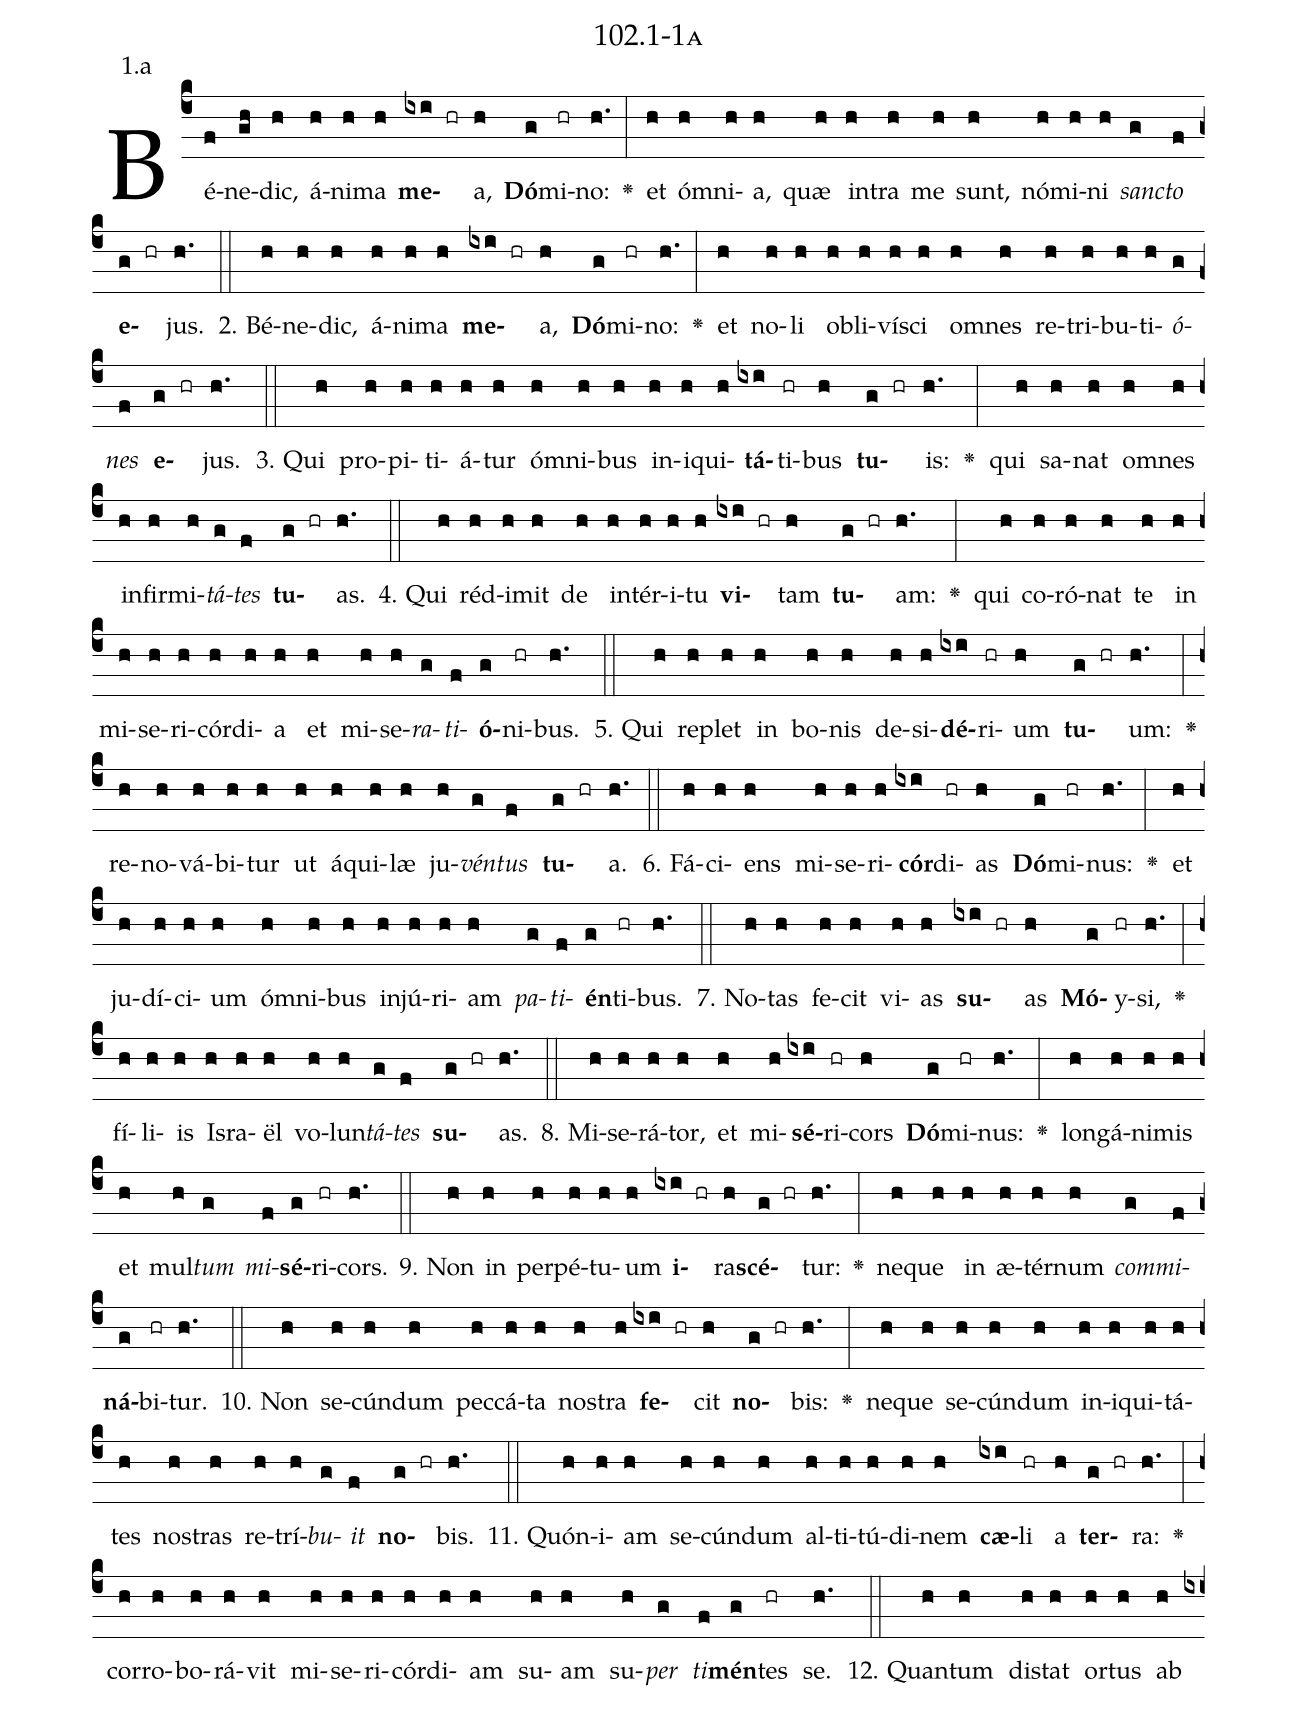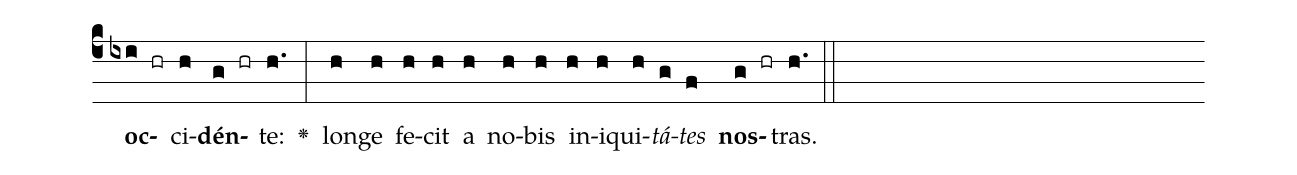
name: 102.1-1a;
annotation: 1.a;
%%
(c4)Bé(f)ne(gh)dic,(h) á(h)ni(h)ma(h) <b>me</b>(ixi hr)a,(h) <b>Dó</b>(g)mi(hr)no:(h.) <v>\greheightstar</v>(:) et(h) óm(h)ni(h)a,(h) quæ(h) in(h)tra(h) me(h) sunt,(h) nó(h)mi(h)ni(h) <i>sanc</i>(g)<i>to</i>(f) <b>e</b>(g hr)jus.(h.) (::)
2. Bé(h)ne(h)dic,(h) á(h)ni(h)ma(h) <b>me</b>(ixi hr)a,(h) <b>Dó</b>(g)mi(hr)no:(h.) <v>\greheightstar</v>(:) et(h) no(h)li(h) ob(h)li(h)ví(h)sci(h) om(h)nes(h) re(h)tri(h)bu(h)ti(h)<i>ó</i>(g)<i>nes</i>(f) <b>e</b>(g hr)jus.(h.) (::)
3. Qui(h) pro(h)pi(h)ti(h)á(h)tur(h) óm(h)ni(h)bus(h) in(h)i(h)qui(h)<b>tá</b>(ixi)ti(hr)bus(h) <b>tu</b>(g hr)is:(h.) <v>\greheightstar</v>(:) qui(h) sa(h)nat(h) om(h)nes(h) in(h)fir(h)mi(h)<i>tá</i>(g)<i>tes</i>(f) <b>tu</b>(g hr)as.(h.) (::)
4. Qui(h) réd(h)i(h)mit(h) de(h) in(h)tér(h)i(h)tu(h) <b>vi</b>(ixi hr)tam(h) <b>tu</b>(g hr)am:(h.) <v>\greheightstar</v>(:) qui(h) co(h)ró(h)nat(h) te(h) in(h) mi(h)se(h)ri(h)cór(h)di(h)a(h) et(h) mi(h)se(h)<i>ra</i>(g)<i>ti</i>(f)<b>ó</b>(g)ni(hr)bus.(h.) (::)
5. Qui(h) re(h)plet(h) in(h) bo(h)nis(h) de(h)si(h)<b>dé</b>(ixi)ri(hr)um(h) <b>tu</b>(g hr)um:(h.) <v>\greheightstar</v>(:) re(h)no(h)vá(h)bi(h)tur(h) ut(h) á(h)qui(h)læ(h) ju(h)<i>vén</i>(g)<i>tus</i>(f) <b>tu</b>(g hr)a.(h.) (::)
6. Fá(h)ci(h)ens(h) mi(h)se(h)ri(h)<b>cór</b>(ixi)di(hr)as(h) <b>Dó</b>(g)mi(hr)nus:(h.) <v>\greheightstar</v>(:) et(h) ju(h)dí(h)ci(h)um(h) óm(h)ni(h)bus(h) in(h)jú(h)ri(h)am(h) <i>pa</i>(g)<i>ti</i>(f)<b>én</b>(g)ti(hr)bus.(h.) (::)
7. No(h)tas(h) fe(h)cit(h) vi(h)as(h) <b>su</b>(ixi hr)as(h) <b>Mó</b>(g)y(hr)si,(h.) <v>\greheightstar</v>(:) fí(h)li(h)is(h) Is(h)ra(h)ël(h) vo(h)lun(h)<i>tá</i>(g)<i>tes</i>(f) <b>su</b>(g hr)as.(h.) (::)
8. Mi(h)se(h)rá(h)tor,(h) et(h) mi(h)<b>sé</b>(ixi)ri(hr)cors(h) <b>Dó</b>(g)mi(hr)nus:(h.) <v>\greheightstar</v>(:) long(h)á(h)ni(h)mis(h) et(h) mul(h)<i>tum</i>(g) <i>mi</i>(f)<b>sé</b>(g)ri(hr)cors.(h.) (::)
9. Non(h) in(h) per(h)pé(h)tu(h)um(h) <b>i</b>(ixi hr)ra(h)<b>scé</b>(g hr)tur:(h.) <v>\greheightstar</v>(:) ne(h)que(h) in(h) æ(h)tér(h)num(h) <i>com</i>(g)<i>mi</i>(f)<b>ná</b>(g)bi(hr)tur.(h.) (::)
10. Non(h) se(h)cún(h)dum(h) pec(h)cá(h)ta(h) nos(h)tra(h) <b>fe</b>(ixi hr)cit(h) <b>no</b>(g hr)bis:(h.) <v>\greheightstar</v>(:) ne(h)que(h) se(h)cún(h)dum(h) in(h)i(h)qui(h)tá(h)tes(h) nos(h)tras(h) re(h)trí(h)<i>bu</i>(g)<i>it</i>(f) <b>no</b>(g hr)bis.(h.) (::)
11. Quón(h)i(h)am(h) se(h)cún(h)dum(h) al(h)ti(h)tú(h)di(h)nem(h) <b>cæ</b>(ixi)li(hr) a(h) <b>ter</b>(g hr)ra:(h.) <v>\greheightstar</v>(:) cor(h)ro(h)bo(h)rá(h)vit(h) mi(h)se(h)ri(h)cór(h)di(h)am(h) su(h)am(h) su(h)<i>per</i>(g) <i>ti</i>(f)<b>mén</b>(g)tes(hr) se.(h.) (::)
12. Quan(h)tum(h) di(h)stat(h) or(h)tus(h) ab(h) <b>oc</b>(ixi hr)ci(h)<b>dén</b>(g hr)te:(h.) <v>\greheightstar</v>(:) lon(h)ge(h) fe(h)cit(h) a(h) no(h)bis(h) in(h)i(h)qui(h)<i>tá</i>(g)<i>tes</i>(f) <b>nos</b>(g hr)tras.(h.) (::)
